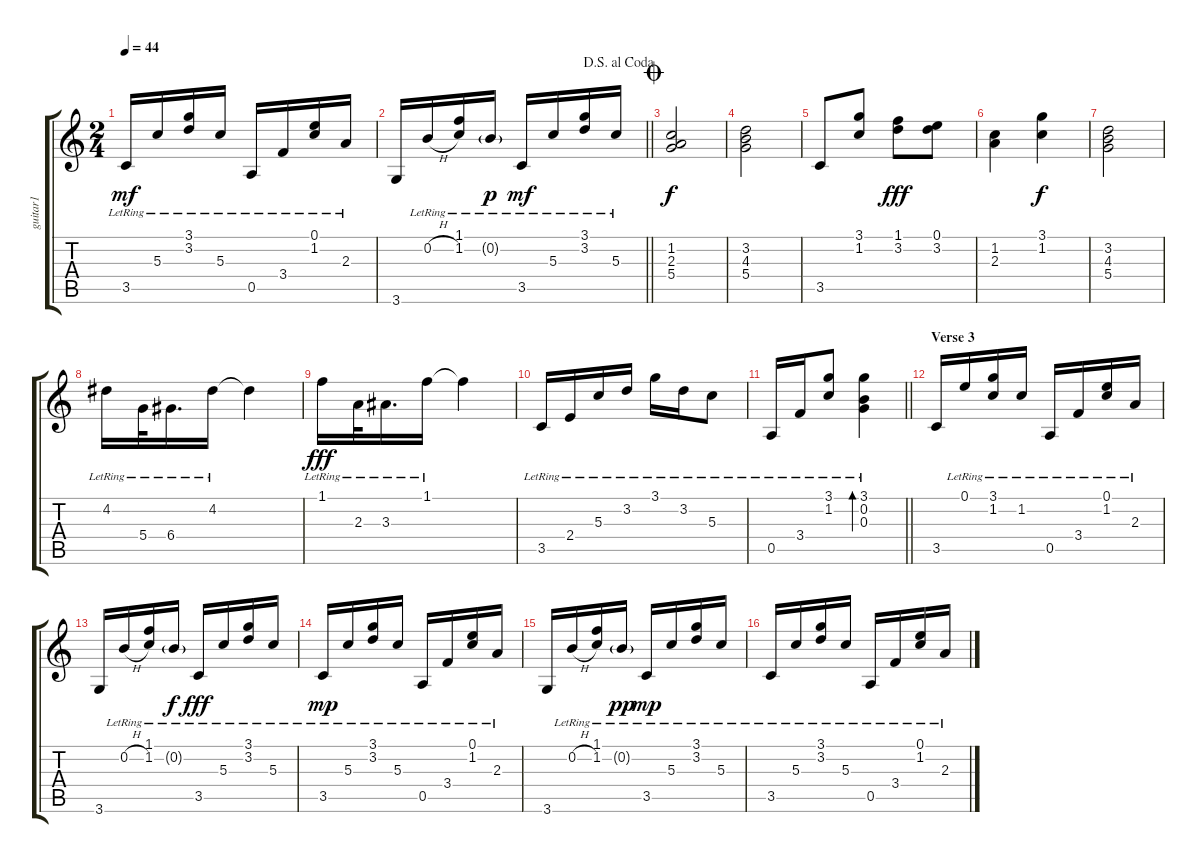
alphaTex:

\track ("guitar1" "guitar1") {instrument electricguitarjazz}
\staff {score tabs}
\tuning (E4 B3 G3 D3 A2 E2) {hide}
\ts (2 4)
\tempo 44
\clef g2
\ks c
3.5{lr}.16{dy mf} 5.3{lr}.16 (3.1{lr} 3.2{lr}).16 5.3{lr}.16 0.5{lr}.16 3.4{lr}.16 (0.1{lr} 1.2{lr}).16 2.3{lr}.16 |
\jump dalsegnoalcoda
\barLineRight lightlight
3.6.16 0.2{h lr}.16 (1.1{lr} 1.2{lr}).16 0.2{g lr}.16{dy p} 3.5{lr}.16{dy mf} 5.3{lr}.16 (3.1{lr} 3.2{lr}).16 5.3{lr}.16 |
\jump coda
(1.2 2.3 5.4).2{dy f} |
(3.2 4.3 5.4).2 |
3.5.8 (3.1 1.2).8 (1.1 3.2).8{dy fff} (0.1 3.2).8 |
(1.2 2.3).4 (3.1 1.2).4{dy f} |
(3.2 4.3 5.4).2 |
4.2{lr}.16 5.4{lr}.32 6.4{lr}.16{d} 4.2{lr}.16 4.2{t}.4 |
1.1{lr}.16{dy fff} 2.3{lr}.32 3.3{lr}.16{d} 1.1{lr}.16 1.1{t}.4 |
3.5{lr}.16 2.4{lr}.16 5.3{lr}.16 3.2{lr}.16 3.1{lr}.16 3.2{lr}.16 5.3{lr}.8 |
\barLineRight lightlight
0.5{lr}.16 3.4{lr}.16 (3.1{lr} 1.2{lr}).8 (3.1{lr} 0.2{lr} 0.3{lr}).4{bd 30} |
\section ("" "Verse 3")
3.5.16 0.1{lr}.16 (3.1{lr} 1.2{lr}).16 1.2{lr}.16 0.5{lr}.16 3.4{lr}.16 (0.1{lr} 1.2{lr}).16 2.3{lr}.16 |
3.6.16 0.2{h lr}.16 (1.1{lr} 1.2{lr}).16 0.2{g lr}.16{dy f} 3.5{lr}.16{dy fff} 5.3{lr}.16 (3.1{lr} 3.2{lr}).16 5.3{lr}.16 |
3.5{lr}.16{dy mp} 5.3{lr}.16 (3.1{lr} 3.2{lr}).16 5.3{lr}.16 0.5{lr}.16 3.4{lr}.16 (0.1{lr} 1.2{lr}).16 2.3{lr}.16 |
3.6.16 0.2{h lr}.16 (1.1{lr} 1.2{lr}).16 0.2{g lr}.16{dy pp} 3.5{lr}.16{dy mp} 5.3{lr}.16 (3.1{lr} 3.2{lr}).16 5.3{lr}.16 |
3.5{lr}.16 5.3{lr}.16 (3.1{lr} 3.2{lr}).16 5.3{lr}.16 0.5{lr}.16 3.4{lr}.16 (0.1{lr} 1.2{lr}).16 2.3{lr}.16
